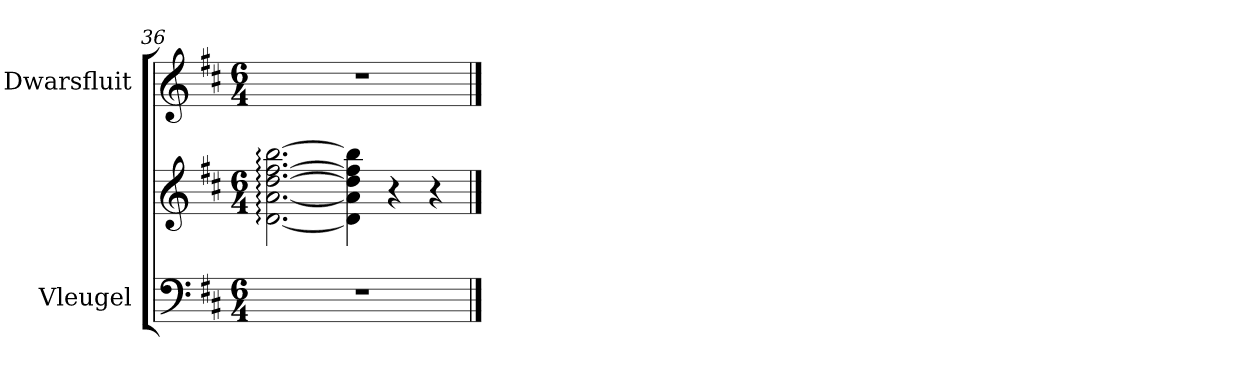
**kern	**kern	**kern
*part2	*part2	*part1
*staff3	*staff2	*staff1
*I"Vleugel	*	*I"Dwarsfluit
*	*	*I'Fl.
*clefF4	*clefG2	*clefG2
*k[f#c#]	*k[f#c#]	*k[f#c#]
*M6/4	*M6/4	*M6/4
=36	=36	=36
1.r	[2.d\: [2.a\: [2.dd\: [2.ff#\: [2.bb\:	1.r
.	4d\] 4a\] 4dd\] 4ff#\] 4bb\]	.
.	4r	.
.	4r	.
==	==	==
*-	*-	*-
